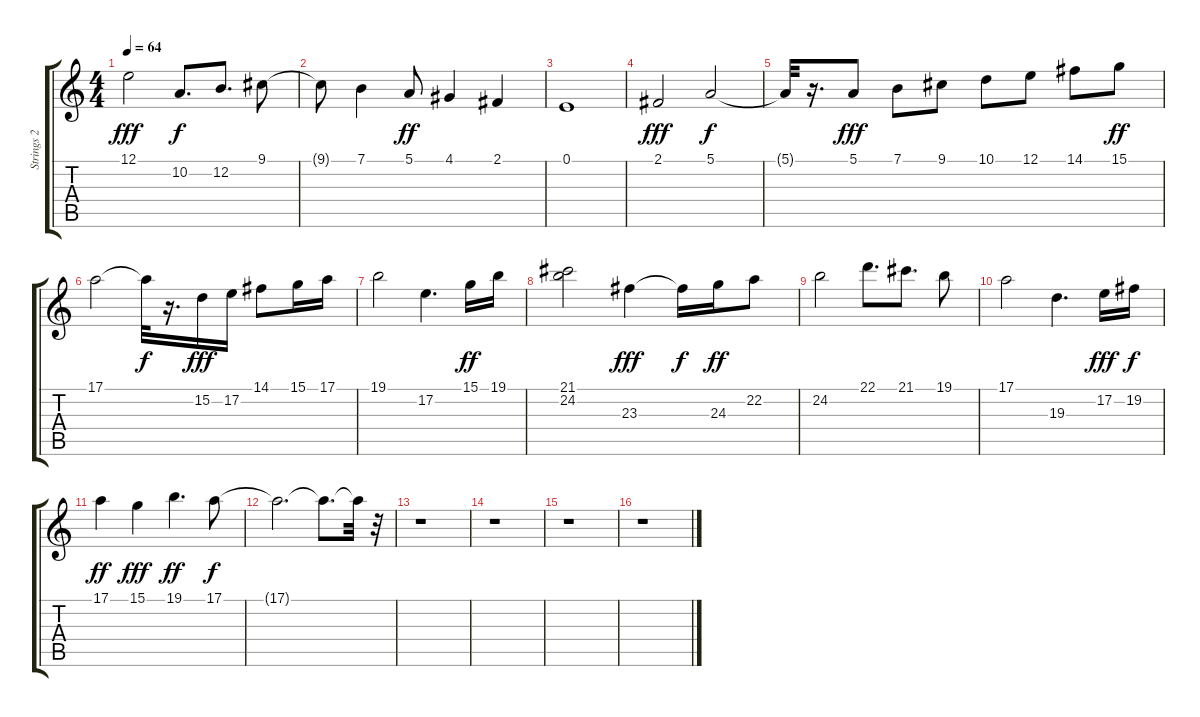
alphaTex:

\track ("Strings 2" "Strings 2") {instrument stringensemble1}
\staff {score tabs}
\tuning (E4 B3 G3 D3 A2 E2) {hide}
\ts (4 4)
\tempo 64
\clef g2
\ks c
12.1.2{dy fff} 10.2.8{d dy f} 12.2.8{d} 9.1.8 |
9.1{t}.8 7.1.4 5.1.8{dy ff} 4.1.4 2.1.4 |
0.1.1 |
2.1.2{dy fff} 5.1.2{dy f} |
5.1{t}.32 r.16{d} 5.1.8{dy fff} 7.1.8 9.1.8 10.1.8 12.1.8 14.1.8 15.1.8{dy ff} |
17.1.2 17.1{t}.32{dy f} r.16{d} 15.2.16{dy fff} 17.2.16 14.1.8 15.1.16 17.1.16 |
19.1.2 17.2.4{d} 15.1.16{dy ff} 19.1.16 |
(21.1 24.2).2 23.3.4{dy fff} 23.3{t}.16{dy f} 24.3.16{dy ff} 22.2.8 |
24.2.2 22.1.8{d} 21.1.8{d} 19.1.8 |
17.1.2 19.3.4{d} 17.2.16{dy fff} 19.2.16{dy f} |
17.1.4{dy ff} 15.1.4{dy fff} 19.1.4{d dy ff} 17.1.8{dy f} |
17.1{t}.2{d} 17.1{t}.8{d} 17.1{t}.32 r.32 |
r.1 |
r.1 |
r.1 |
r.1
